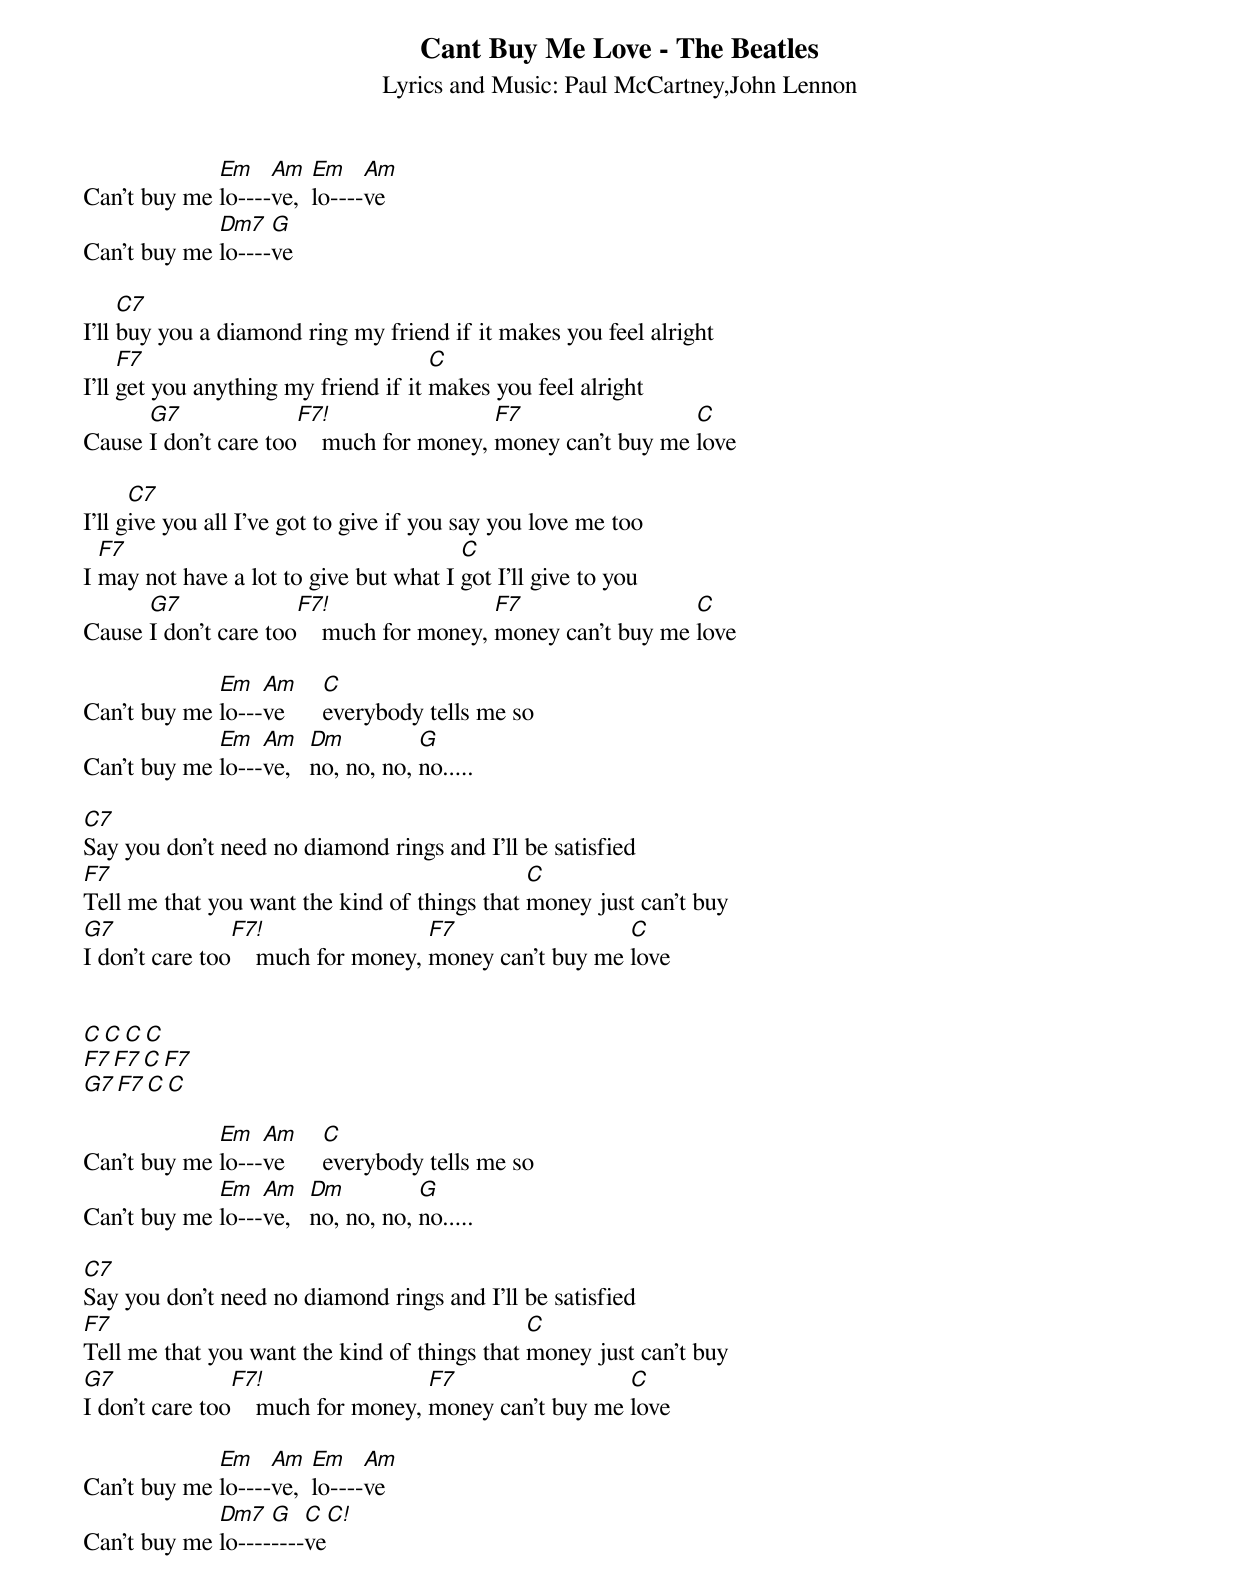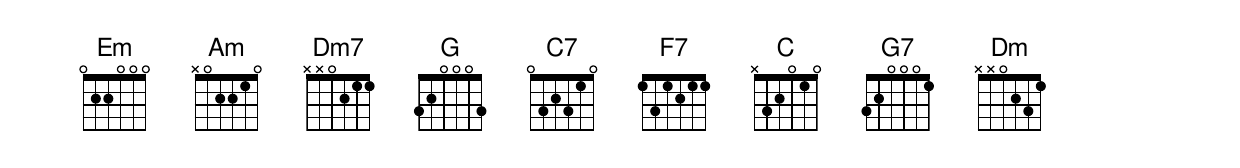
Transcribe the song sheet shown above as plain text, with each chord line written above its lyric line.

Cant Buy Me Love - The Beatles
Lyrics and Music: Paul McCartney,John Lennon

             Em    Am   Em    Am
Can't buy me lo----ve,  lo----ve
             Dm7   G
Can't buy me lo----ve

     C7
I'll buy you a diamond ring my friend if it makes you feel alright
     F7                               C
I'll get you anything my friend if it makes you feel alright
      G7              F7!                 F7                 C
Cause I don't care too    much for money, money can't buy me love

      C7
I'll give you all I've got to give if you say you love me too
  F7                                    C
I may not have a lot to give but what I got I'll give to you
      G7              F7!                 F7                 C
Cause I don't care too    much for money, money can't buy me love

             Em   Am      C
Can't buy me lo---ve      everybody tells me so
             Em   Am    Dm          G
Can't buy me lo---ve,   no, no, no, no.....

C7
Say you don't need no diamond rings and I'll be satisfied
F7                                            C
Tell me that you want the kind of things that money just can't buy
G7              F7!                 F7                 C
I don't care too    much for money, money can't buy me love

{E guitar solo}

C     C    C    C
F7    F7   C    F7
G7    F7   C    C

             Em   Am      C
Can't buy me lo---ve      everybody tells me so
             Em   Am    Dm          G
Can't buy me lo---ve,   no, no, no, no.....

C7
Say you don't need no diamond rings and I'll be satisfied
F7                                            C
Tell me that you want the kind of things that money just can't buy
G7              F7!                 F7                 C
I don't care too    much for money, money can't buy me love

             Em    Am   Em    Am
Can't buy me lo----ve,  lo----ve
             Dm7   G   C  C!
Can't buy me lo--------ve
